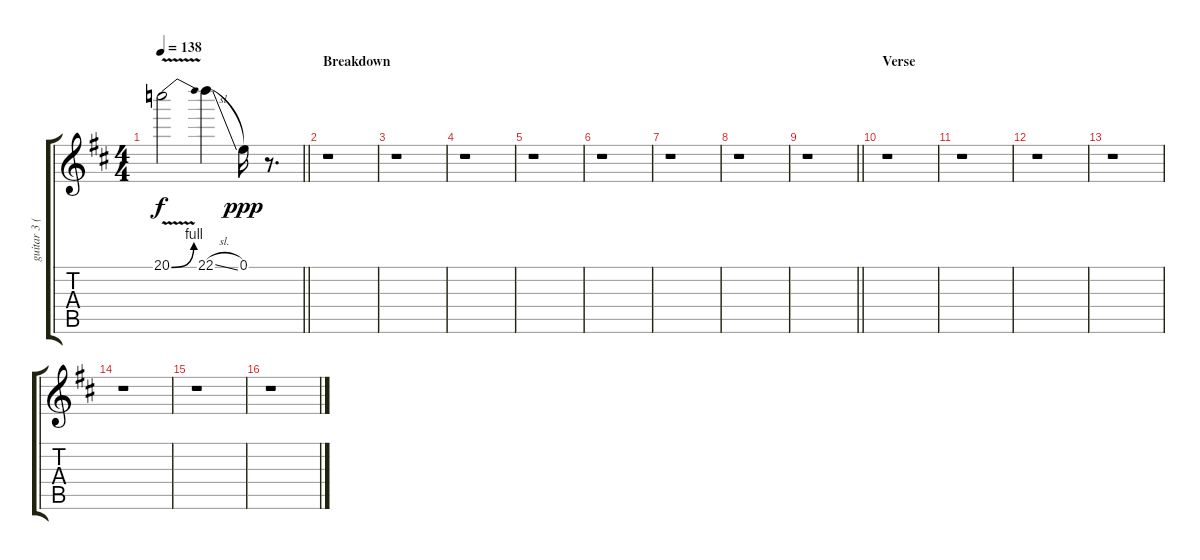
\track ("guitar 3 (solos)" "guitar 3 (") {instrument distortionguitar}
\staff {score tabs}
\tuning (E4 B3 G3 D3 A2 E2) {hide}
\ts (4 4)
\tempo 138
\clef g2
\barLineRight lightlight
\ks d
20.1{be (bend 0 0 60 4) v}.2{dy f} 22.1{sl}.4 0.1.16{dy ppp} r.8{d} |
\section ("" "Breakdown")
r.1 |
r.1 |
r.1 |
r.1 |
r.1 |
r.1 |
r.1 |
\barLineRight lightlight
r.1 |
\section ("" "Verse")
r.1 |
r.1 |
r.1 |
r.1 |
r.1 |
r.1 |
r.1
